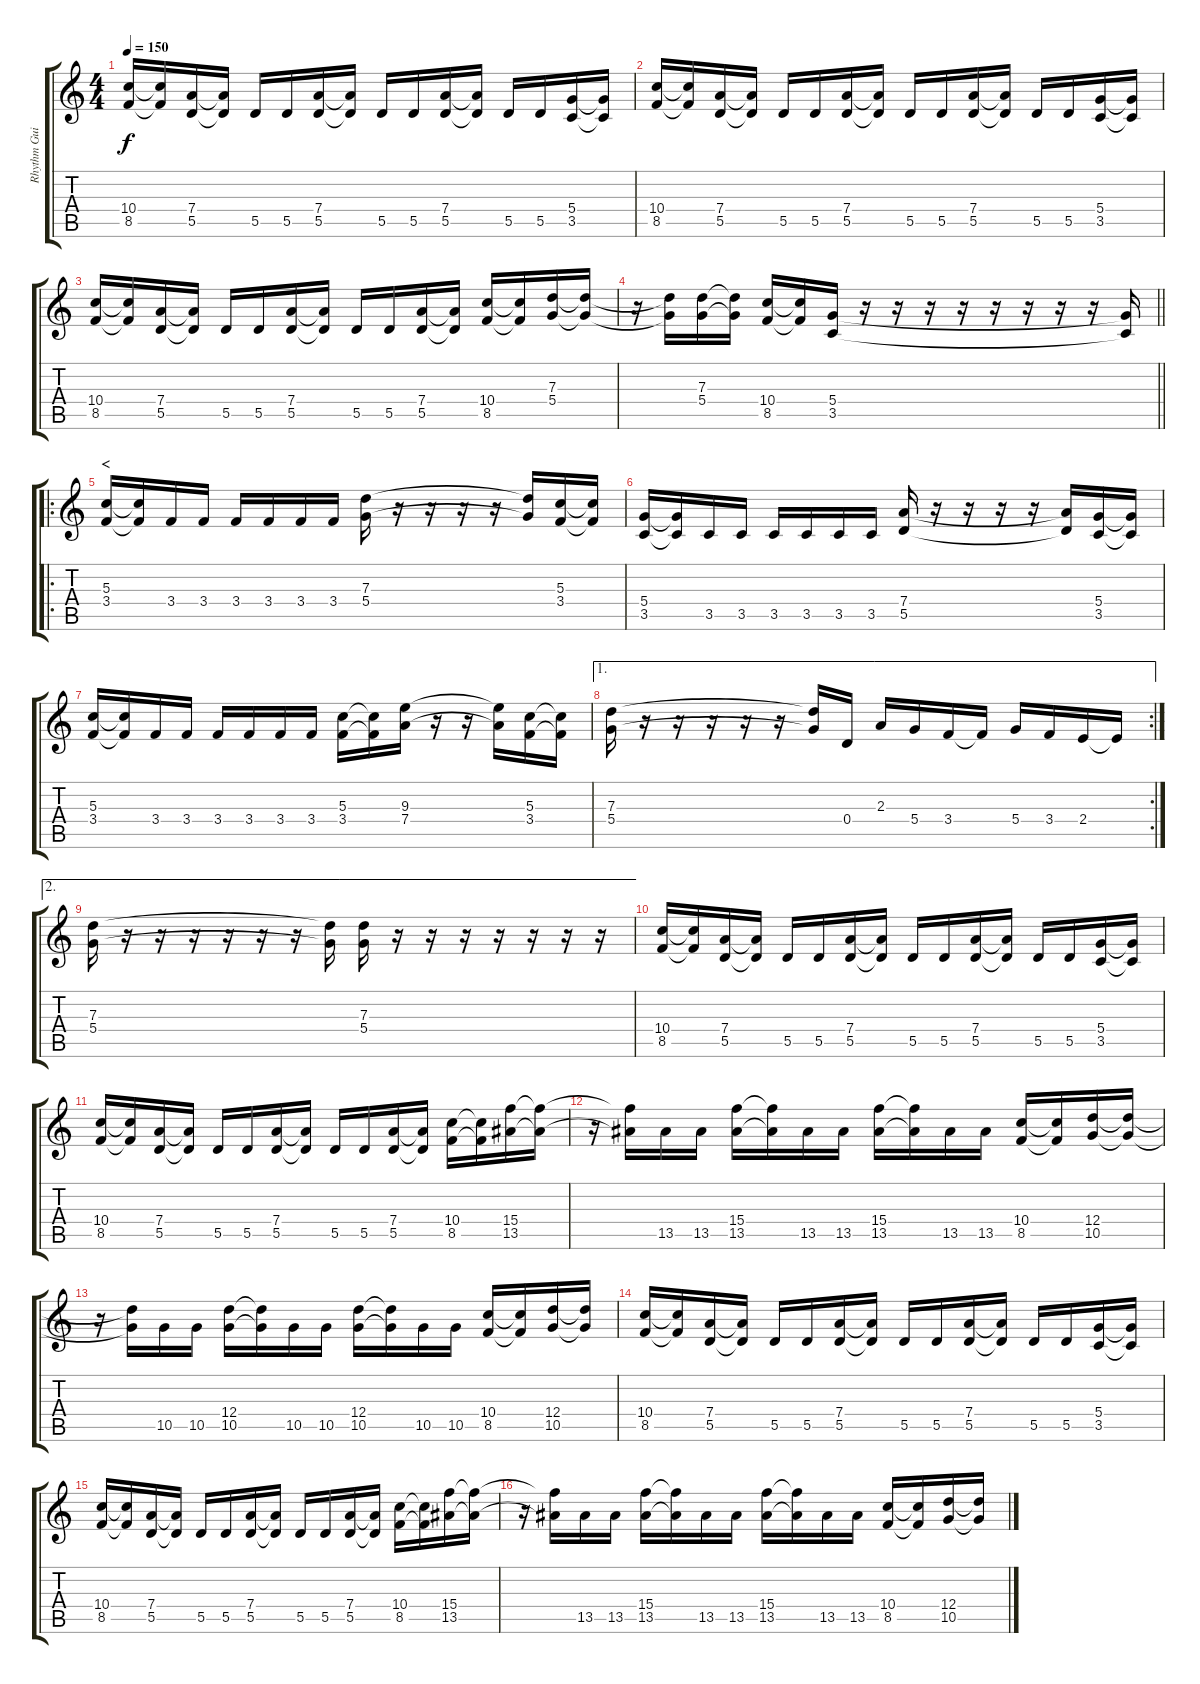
\track ("Rhythm Guitar" "Rhythm Gui") {instrument distortionguitar}
\staff {score tabs}
\tuning (E4 B3 G3 D3 A2 E2) {hide}
\ts (4 4)
\tempo 150
\clef g2
\ks c
(10.4 8.5).16{dy f} (10.4{t} 8.5{t}).16 (7.4 5.5).16 (7.4{t} 5.5{t}).16 5.5.16 5.5.16 (7.4 5.5).16 (7.4{t} 5.5{t}).16 5.5.16 5.5.16 (7.4 5.5).16 (7.4{t} 5.5{t}).16 5.5.16 5.5.16 (5.4 3.5).16 (5.4{t} 3.5{t}).16 |
(10.4 8.5).16 (10.4{t} 8.5{t}).16 (7.4 5.5).16 (7.4{t} 5.5{t}).16 5.5.16 5.5.16 (7.4 5.5).16 (7.4{t} 5.5{t}).16 5.5.16 5.5.16 (7.4 5.5).16 (7.4{t} 5.5{t}).16 5.5.16 5.5.16 (5.4 3.5).16 (5.4{t} 3.5{t}).16 |
(10.4 8.5).16 (10.4{t} 8.5{t}).16 (7.4 5.5).16 (7.4{t} 5.5{t}).16 5.5.16 5.5.16 (7.4 5.5).16 (7.4{t} 5.5{t}).16 5.5.16 5.5.16 (7.4 5.5).16 (7.4{t} 5.5{t}).16 (10.4 8.5).16 (10.4{t} 8.5{t}).16 (7.3 5.4).16 (7.3{t} 5.4{t}).16 |
\barLineRight lightlight
r.16 (7.3{t} 5.4{t}).16 (7.3 5.4).16 (7.3{t} 5.4{t}).16 (10.4 8.5).16 (10.4{t} 8.5{t}).16 (5.4 3.5).16 r.16 r.16 r.16 r.16 r.16 r.16 r.16 r.16 (5.4{t} 3.5{t}).16 |
\ro
\section ("" "<")
(5.3 3.4).16 (5.3{t} 3.4{t}).16 3.4.16 3.4.16 3.4.16 3.4.16 3.4.16 3.4.16 (7.3 5.4).16 r.16 r.16 r.16 r.16 (7.3{t} 5.4{t}).16 (5.3 3.4).16 (5.3{t} 3.4{t}).16 |
(5.4 3.5).16 (5.4{t} 3.5{t}).16 3.5.16 3.5.16 3.5.16 3.5.16 3.5.16 3.5.16 (7.4 5.5).16 r.16 r.16 r.16 r.16 (7.4{t} 5.5{t}).16 (5.4 3.5).16 (5.4{t} 3.5{t}).16 |
(5.3 3.4).16 (5.3{t} 3.4{t}).16 3.4.16 3.4.16 3.4.16 3.4.16 3.4.16 3.4.16 (5.3 3.4).16 (5.3{t} 3.4{t}).16 (9.3 7.4).16 r.16 r.16 (9.3{t} 7.4{t}).16 (5.3 3.4).16 (5.3{t} 3.4{t}).16 |
\ae 1
\rc 2
(7.3 5.4).16 r.16 r.16 r.16 r.16 r.16 (7.3{t} 5.4{t}).16 0.4.16 2.3.16 5.4.16 3.4.16 3.4{t}.16 5.4.16 3.4.16 2.4.16 2.4{t}.16 |
\ae 2
(7.3 5.4).16 r.16 r.16 r.16 r.16 r.16 r.16 (7.3{t} 5.4{t}).16 (7.3 5.4).16 r.16 r.16 r.16 r.16 r.16 r.16 r.16 |
(10.4 8.5).16 (10.4{t} 8.5{t}).16 (7.4 5.5).16 (7.4{t} 5.5{t}).16 5.5.16 5.5.16 (7.4 5.5).16 (7.4{t} 5.5{t}).16 5.5.16 5.5.16 (7.4 5.5).16 (7.4{t} 5.5{t}).16 5.5.16 5.5.16 (5.4 3.5).16 (5.4{t} 3.5{t}).16 |
(10.4 8.5).16 (10.4{t} 8.5{t}).16 (7.4 5.5).16 (7.4{t} 5.5{t}).16 5.5.16 5.5.16 (7.4 5.5).16 (7.4{t} 5.5{t}).16 5.5.16 5.5.16 (7.4 5.5).16 (7.4{t} 5.5{t}).16 (10.4 8.5).16 (10.4{t} 8.5{t}).16 (15.4 13.5).16 (15.4{t} 13.5{t}).16 |
r.16 (15.4{t} 13.5{t}).16 13.5.16 13.5.16 (15.4 13.5).16 (15.4{t} 13.5{t}).16 13.5.16 13.5.16 (15.4 13.5).16 (15.4{t} 13.5{t}).16 13.5.16 13.5.16 (10.4 8.5).16 (10.4{t} 8.5{t}).16 (12.4 10.5).16 (12.4{t} 10.5{t}).16 |
r.16 (12.4{t} 10.5{t}).16 10.5.16 10.5.16 (12.4 10.5).16 (12.4{t} 10.5{t}).16 10.5.16 10.5.16 (12.4 10.5).16 (12.4{t} 10.5{t}).16 10.5.16 10.5.16 (10.4 8.5).16 (10.4{t} 8.5{t}).16 (12.4 10.5).16 (12.4{t} 10.5{t}).16 |
(10.4 8.5).16 (10.4{t} 8.5{t}).16 (7.4 5.5).16 (7.4{t} 5.5{t}).16 5.5.16 5.5.16 (7.4 5.5).16 (7.4{t} 5.5{t}).16 5.5.16 5.5.16 (7.4 5.5).16 (7.4{t} 5.5{t}).16 5.5.16 5.5.16 (5.4 3.5).16 (5.4{t} 3.5{t}).16 |
(10.4 8.5).16 (10.4{t} 8.5{t}).16 (7.4 5.5).16 (7.4{t} 5.5{t}).16 5.5.16 5.5.16 (7.4 5.5).16 (7.4{t} 5.5{t}).16 5.5.16 5.5.16 (7.4 5.5).16 (7.4{t} 5.5{t}).16 (10.4 8.5).16 (10.4{t} 8.5{t}).16 (15.4 13.5).16 (15.4{t} 13.5{t}).16 |
r.16 (15.4{t} 13.5{t}).16 13.5.16 13.5.16 (15.4 13.5).16 (15.4{t} 13.5{t}).16 13.5.16 13.5.16 (15.4 13.5).16 (15.4{t} 13.5{t}).16 13.5.16 13.5.16 (10.4 8.5).16 (10.4{t} 8.5{t}).16 (12.4 10.5).16 (12.4{t} 10.5{t}).16
